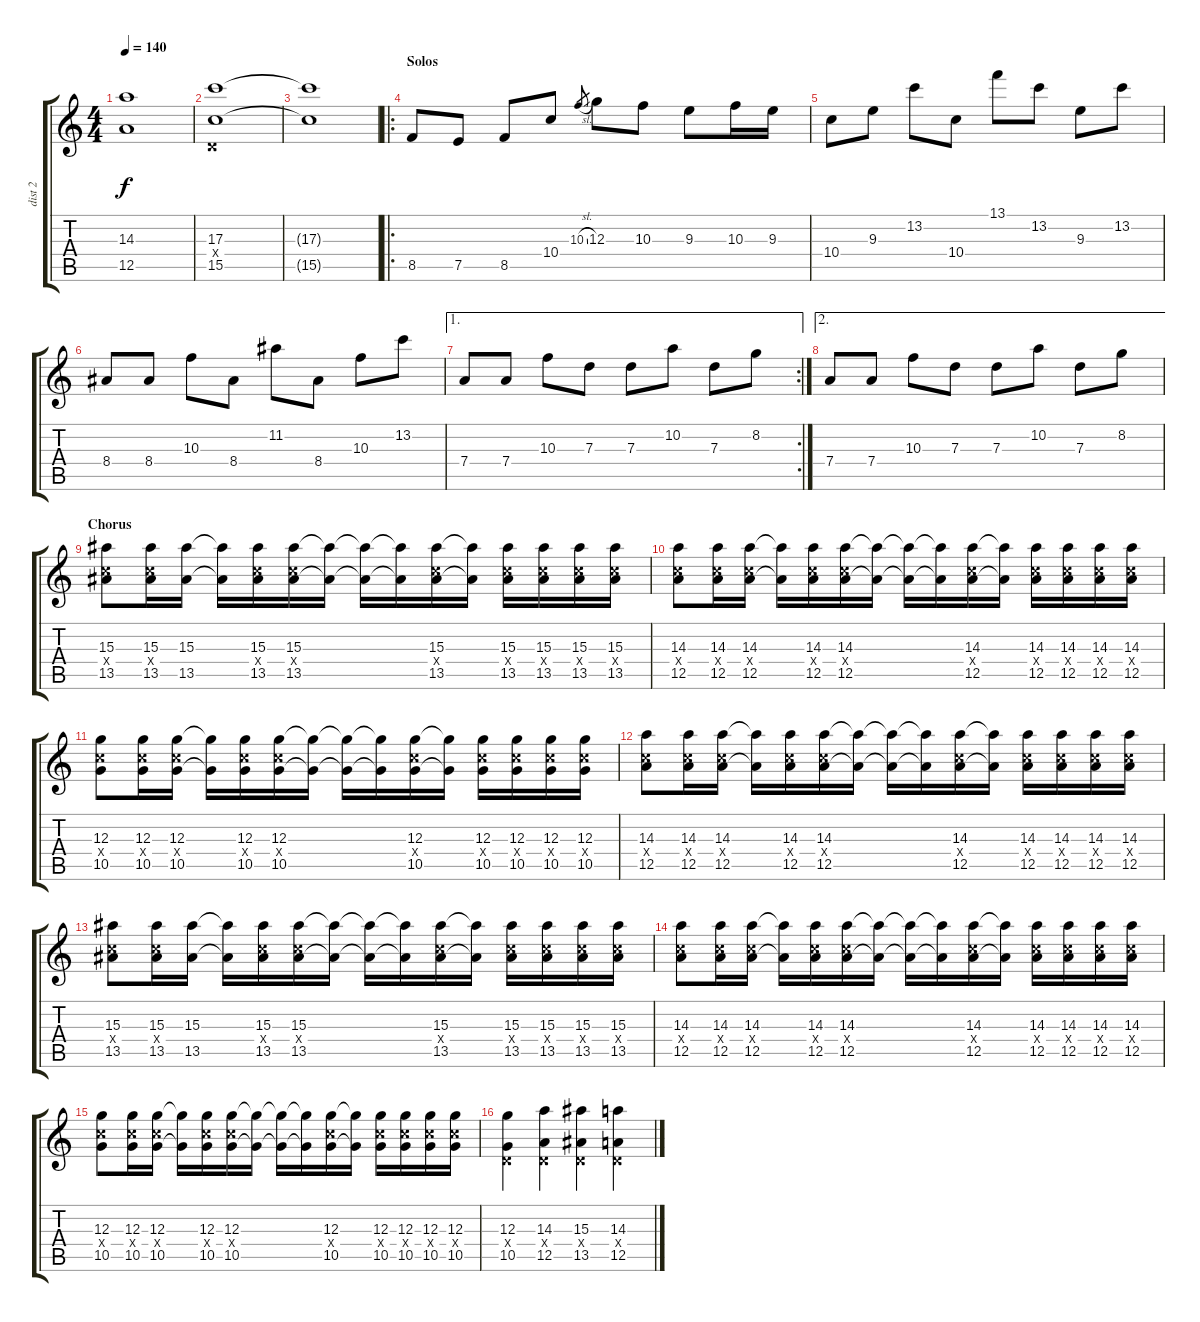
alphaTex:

\track ("dist 2" "dist 2") {instrument distortionguitar}
\staff {score tabs}
\tuning (E4 B3 G3 D3 A2 E2) {hide}
\ts (4 4)
\tempo 140
\clef g2
\ks c
(14.3{t} 12.5{t}).1{dy f} |
(17.3 0.4{x} 15.5).1 |
(17.3{t} 15.5{t}).1 |
\ro
\section ("" "Solos")
8.5.8 7.5.8 8.5.8 10.4.8 10.3{sl}.8{gr} 12.3.8 10.3.8 9.3.8 10.3.16 9.3.16 |
10.4.8 9.3.8 13.2.8 10.4.8 13.1.8 13.2.8 9.3.8 13.2.8 |
8.4.8 8.4.8 10.3.8 8.4.8 11.2.8 8.4.8 10.3.8 13.2.8 |
\ae 1
\rc 2
7.4.8 7.4.8 10.3.8 7.3.8 7.3.8 10.2.8 7.3.8 8.2.8 |
\ae 2
7.4.8 7.4.8 10.3.8 7.3.8 7.3.8 10.2.8 7.3.8 8.2.8 |
\section ("" "Chorus")
(15.3 10.4{x} 13.5).8 (15.3 10.4{x} 13.5).16 (15.3 13.5).16 (15.3{t} 13.5{t}).16 (15.3 10.4{x} 13.5).16 (15.3 10.4{x} 13.5).16 (15.3{t} 13.5{t}).16 (15.3{t} 13.5{t}).16 (15.3{t} 13.5{t}).16 (15.3 10.4{x} 13.5).16 (15.3{t} 13.5{t}).16 (15.3 10.4{x} 13.5).16 (15.3 10.4{x} 13.5).16 (15.3 10.4{x} 13.5).16 (15.3 10.4{x} 13.5).16 |
(14.3 10.4{x} 12.5).8 (14.3 10.4{x} 12.5).16 (14.3 10.4{x} 12.5).16 (14.3{t} 12.5{t}).16 (14.3 10.4{x} 12.5).16 (14.3 10.4{x} 12.5).16 (14.3{t} 12.5{t}).16 (14.3{t} 12.5{t}).16 (14.3{t} 12.5{t}).16 (14.3 10.4{x} 12.5).16 (14.3{t} 12.5{t}).16 (14.3 10.4{x} 12.5).16 (14.3 10.4{x} 12.5).16 (14.3 10.4{x} 12.5).16 (14.3 10.4{x} 12.5).16 |
(12.3 10.4{x} 10.5).8 (12.3 10.4{x} 10.5).16 (12.3 10.4{x} 10.5).16 (12.3{t} 10.5{t}).16 (12.3 10.4{x} 10.5).16 (12.3 10.4{x} 10.5).16 (12.3{t} 10.5{t}).16 (12.3{t} 10.5{t}).16 (12.3{t} 10.5{t}).16 (12.3 10.4{x} 10.5).16 (12.3{t} 10.5{t}).16 (12.3 10.4{x} 10.5).16 (12.3 10.4{x} 10.5).16 (12.3 10.4{x} 10.5).16 (12.3 10.4{x} 10.5).16 |
(14.3 10.4{x} 12.5).8 (14.3 10.4{x} 12.5).16 (14.3 10.4{x} 12.5).16 (14.3{t} 12.5{t}).16 (14.3 10.4{x} 12.5).16 (14.3 10.4{x} 12.5).16 (14.3{t} 12.5{t}).16 (14.3{t} 12.5{t}).16 (14.3{t} 12.5{t}).16 (14.3 10.4{x} 12.5).16 (14.3{t} 12.5{t}).16 (14.3 10.4{x} 12.5).16 (14.3 10.4{x} 12.5).16 (14.3 10.4{x} 12.5).16 (14.3 10.4{x} 12.5).16 |
(15.3 10.4{x} 13.5).8 (15.3 10.4{x} 13.5).16 (15.3 13.5).16 (15.3{t} 13.5{t}).16 (15.3 10.4{x} 13.5).16 (15.3 10.4{x} 13.5).16 (15.3{t} 13.5{t}).16 (15.3{t} 13.5{t}).16 (15.3{t} 13.5{t}).16 (15.3 10.4{x} 13.5).16 (15.3{t} 13.5{t}).16 (15.3 10.4{x} 13.5).16 (15.3 10.4{x} 13.5).16 (15.3 10.4{x} 13.5).16 (15.3 10.4{x} 13.5).16 |
(14.3 10.4{x} 12.5).8 (14.3 10.4{x} 12.5).16 (14.3 10.4{x} 12.5).16 (14.3{t} 12.5{t}).16 (14.3 10.4{x} 12.5).16 (14.3 10.4{x} 12.5).16 (14.3{t} 12.5{t}).16 (14.3{t} 12.5{t}).16 (14.3{t} 12.5{t}).16 (14.3 10.4{x} 12.5).16 (14.3{t} 12.5{t}).16 (14.3 10.4{x} 12.5).16 (14.3 10.4{x} 12.5).16 (14.3 10.4{x} 12.5).16 (14.3 10.4{x} 12.5).16 |
(12.3 10.4{x} 10.5).8 (12.3 10.4{x} 10.5).16 (12.3 10.4{x} 10.5).16 (12.3{t} 10.5{t}).16 (12.3 10.4{x} 10.5).16 (12.3 10.4{x} 10.5).16 (12.3{t} 10.5{t}).16 (12.3{t} 10.5{t}).16 (12.3{t} 10.5{t}).16 (12.3 10.4{x} 10.5).16 (12.3{t} 10.5{t}).16 (12.3 10.4{x} 10.5).16 (12.3 10.4{x} 10.5).16 (12.3 10.4{x} 10.5).16 (12.3 10.4{x} 10.5).16 |
(12.3 0.4{x} 10.5).4 (14.3 0.4{x} 12.5).4 (15.3 0.4{x} 13.5).4 (14.3 0.4{x} 12.5).4
